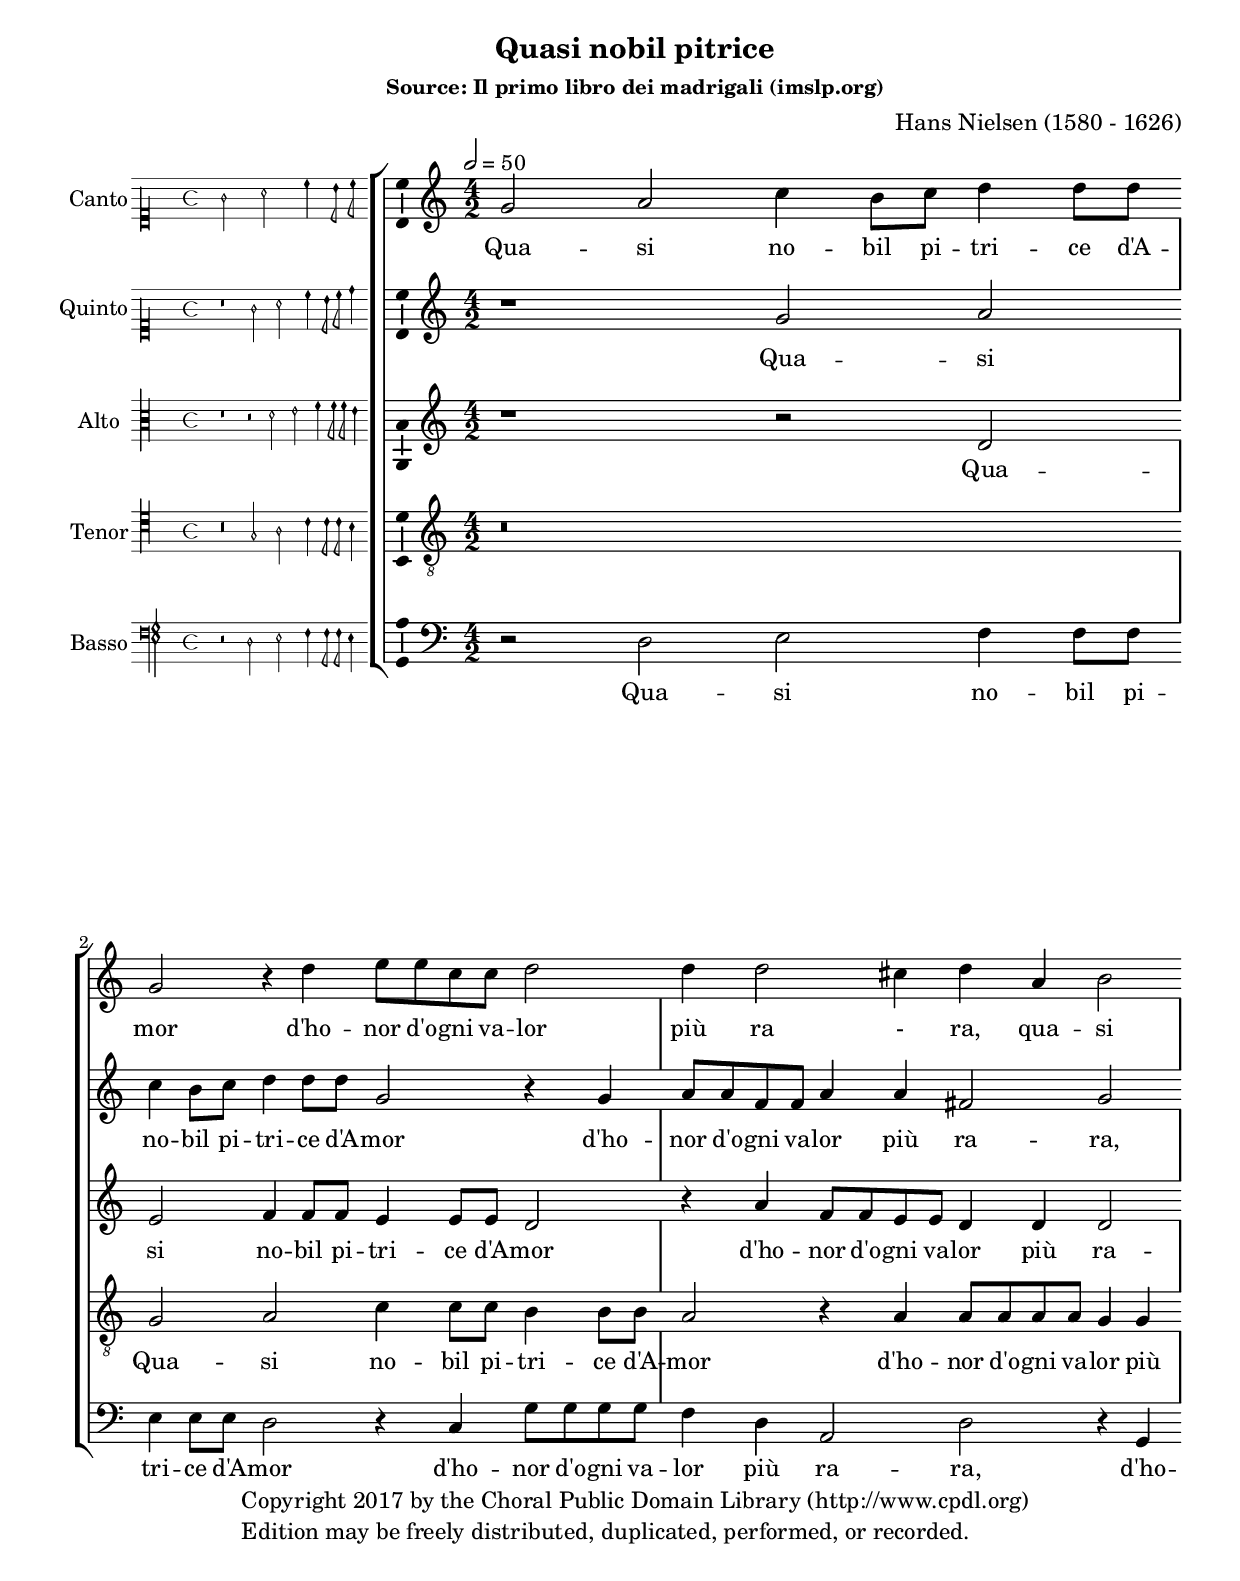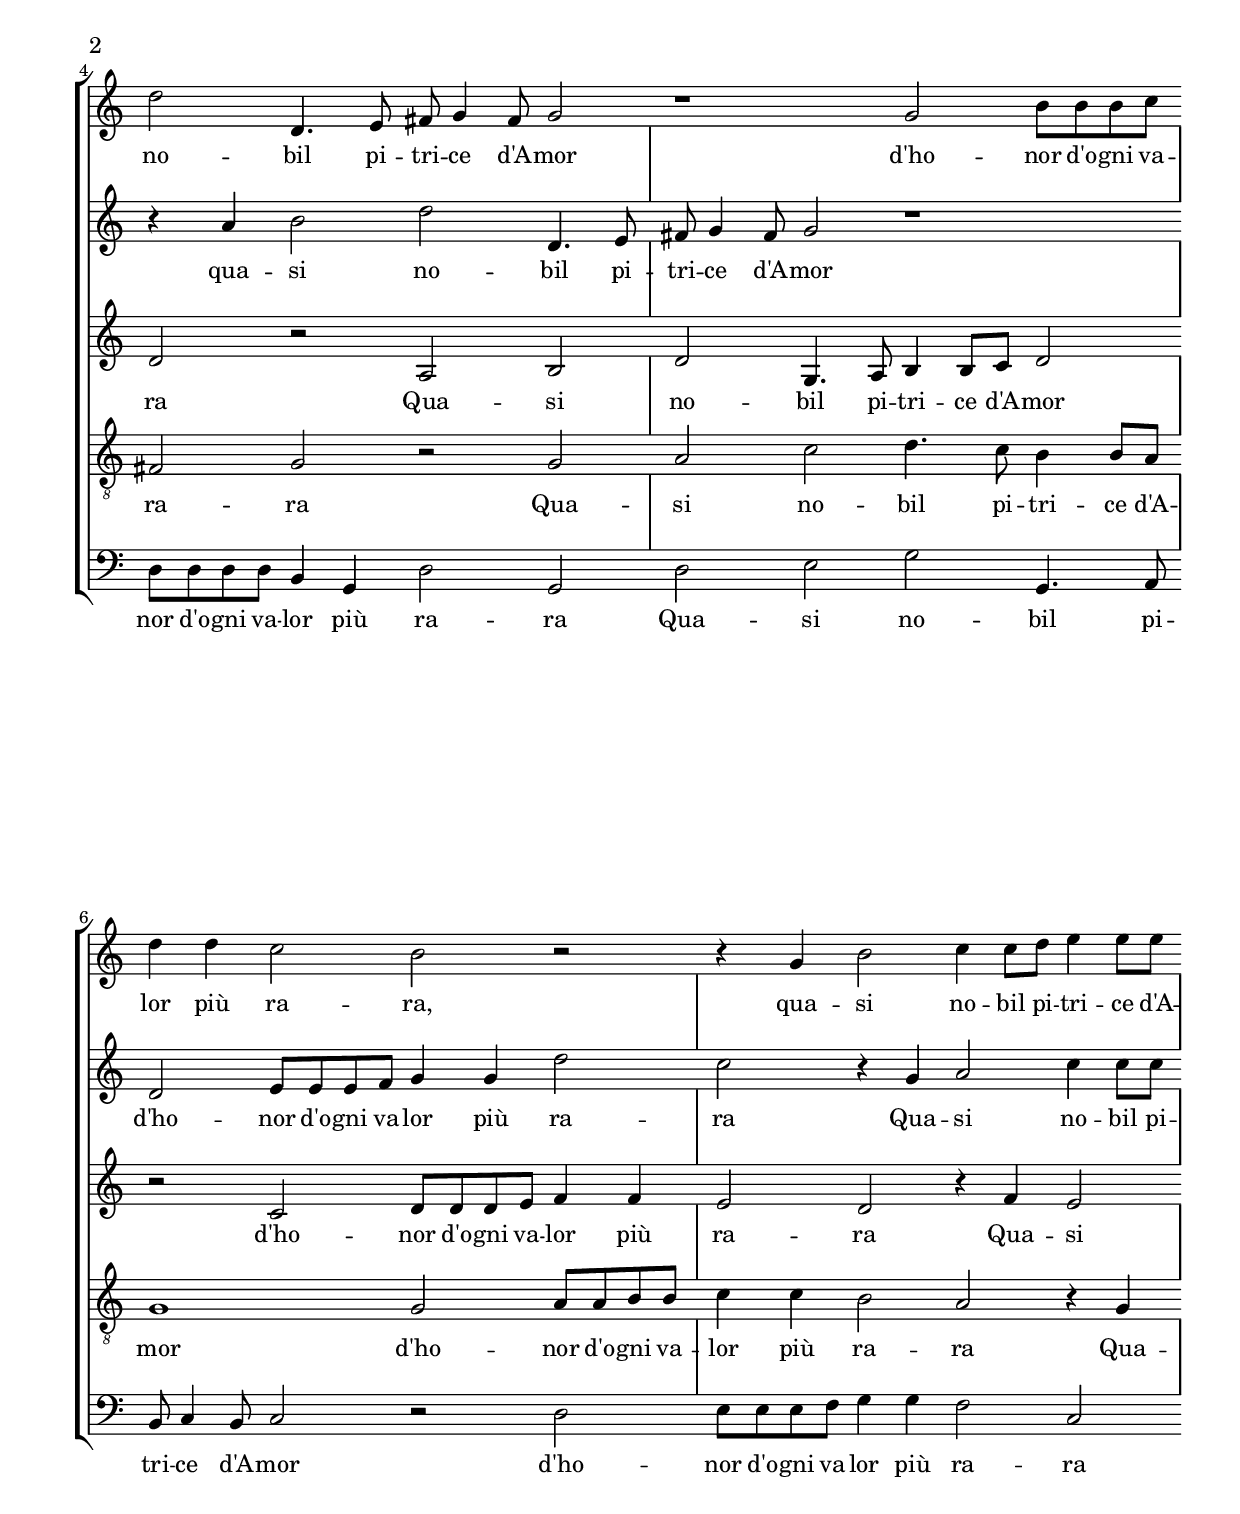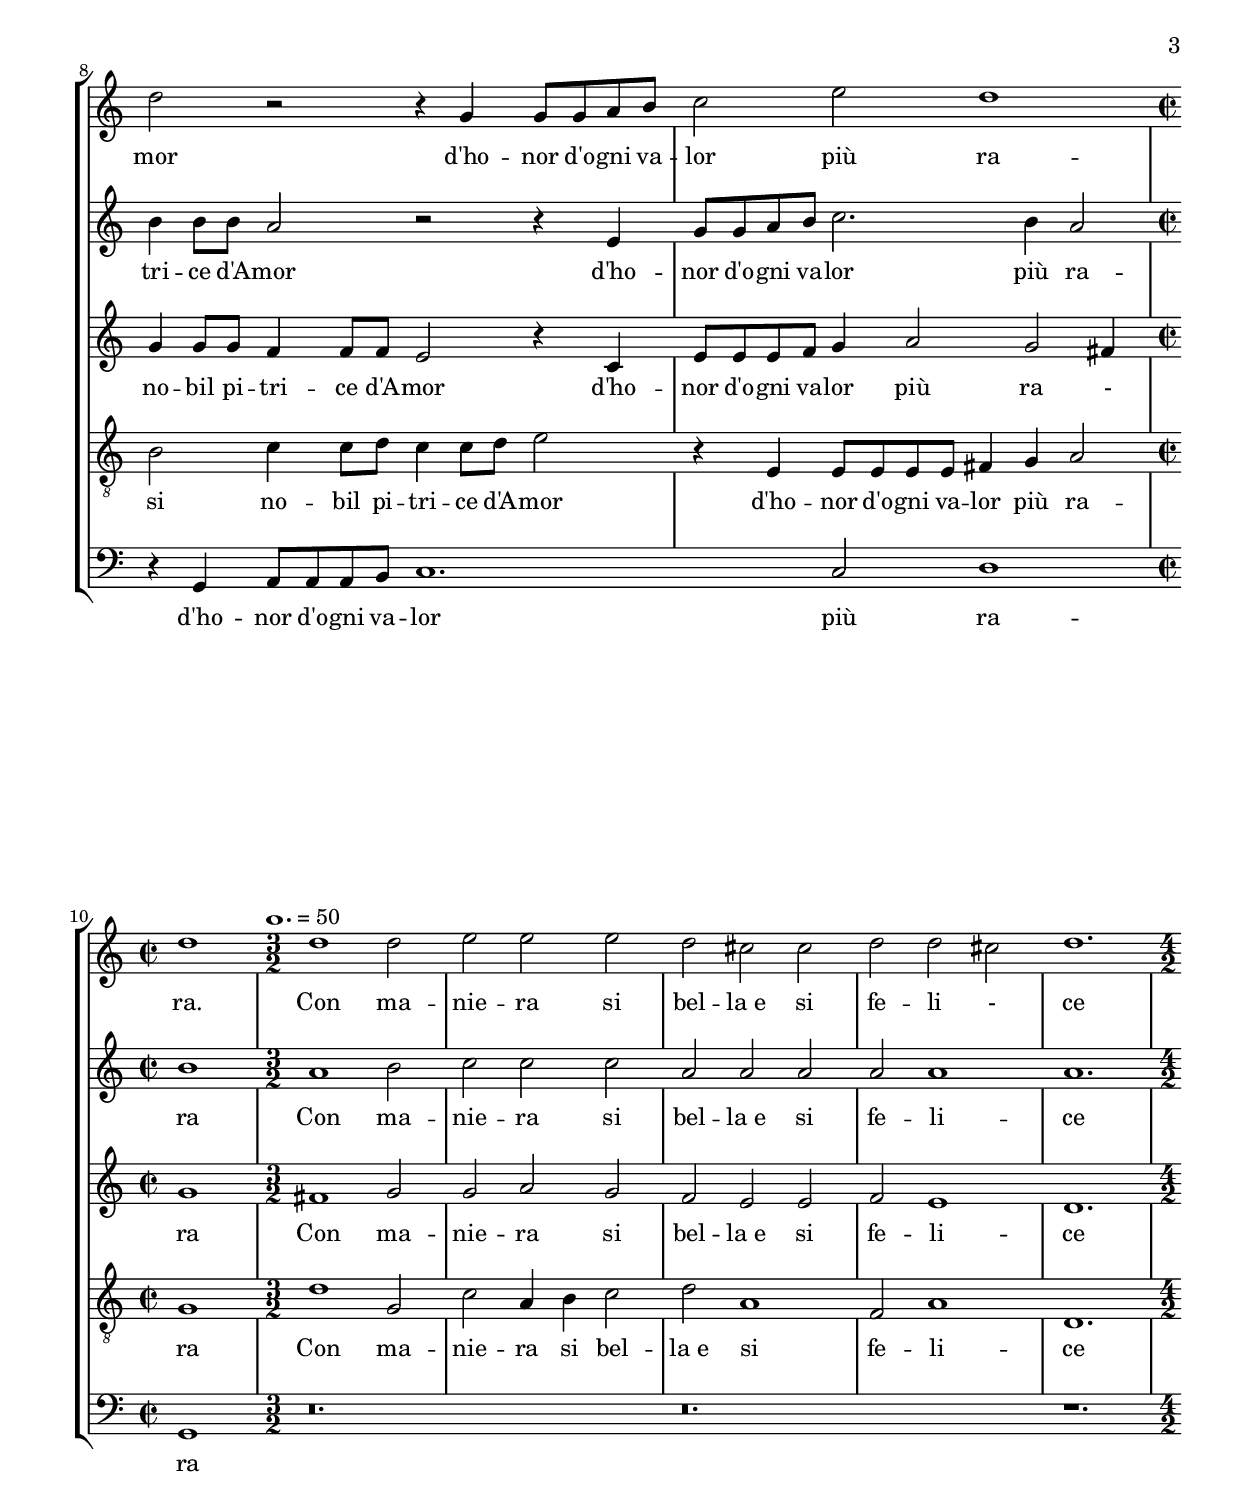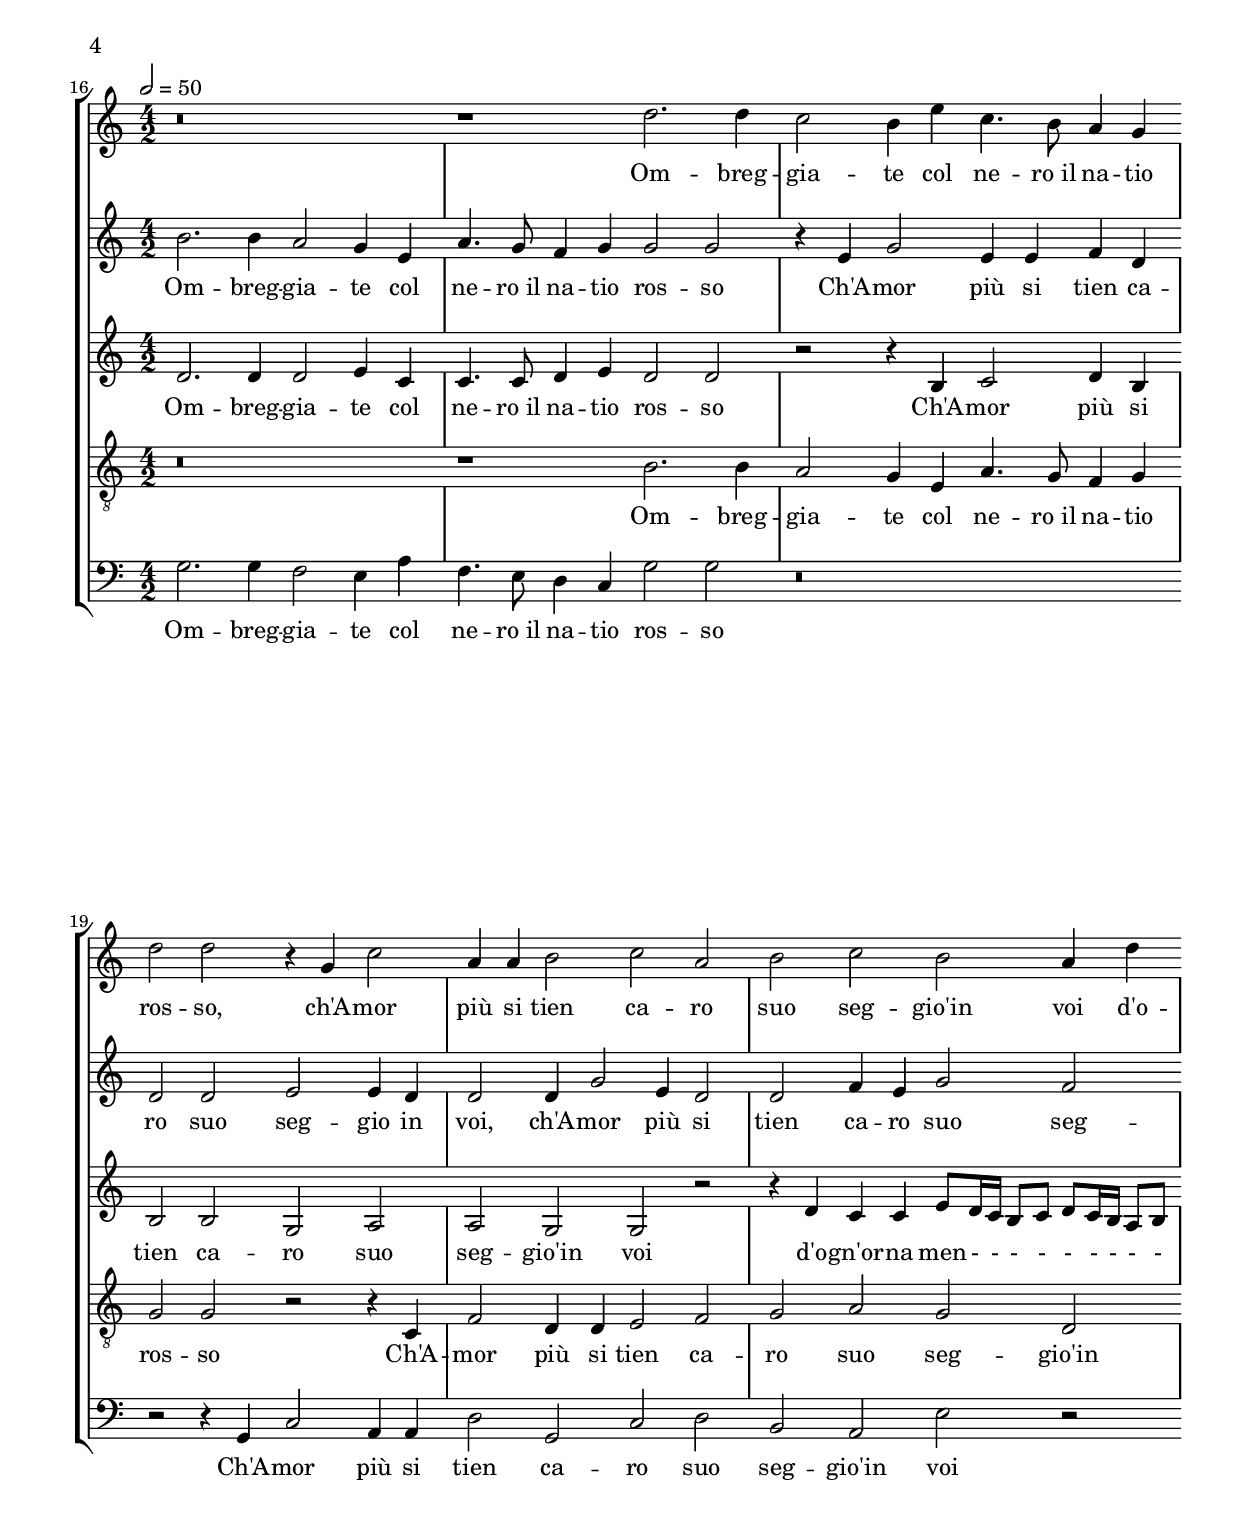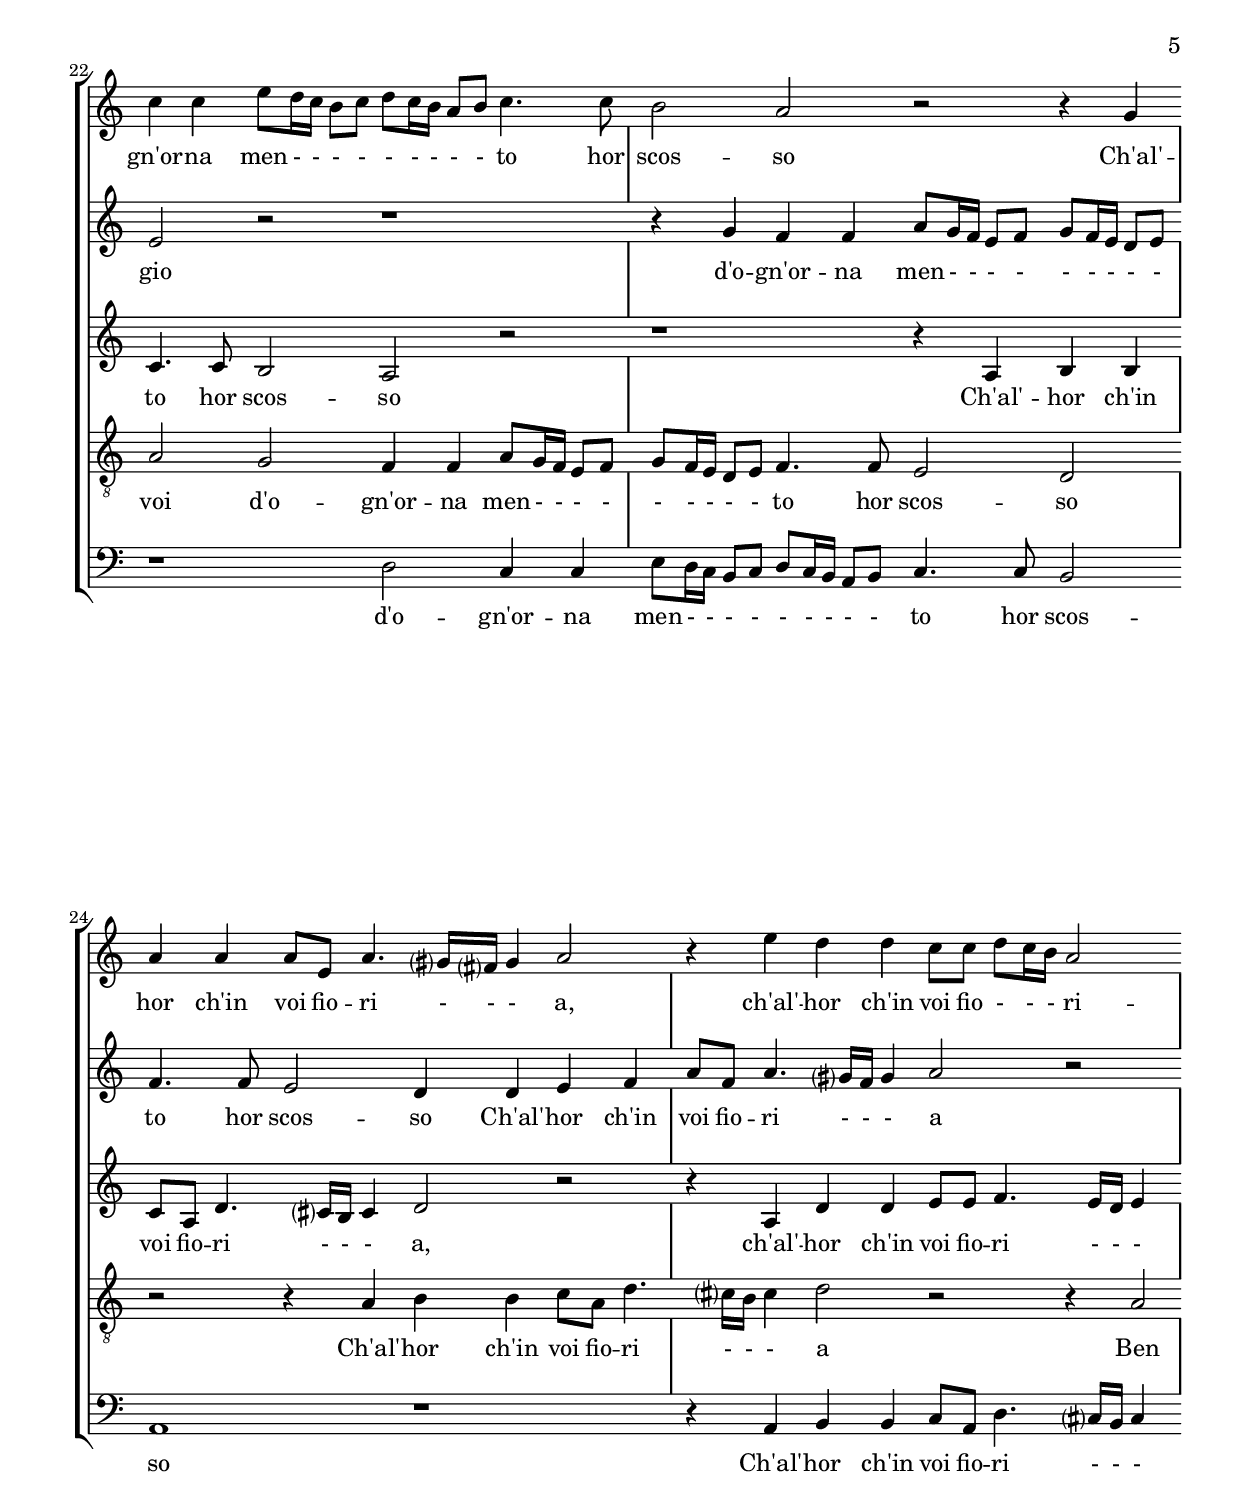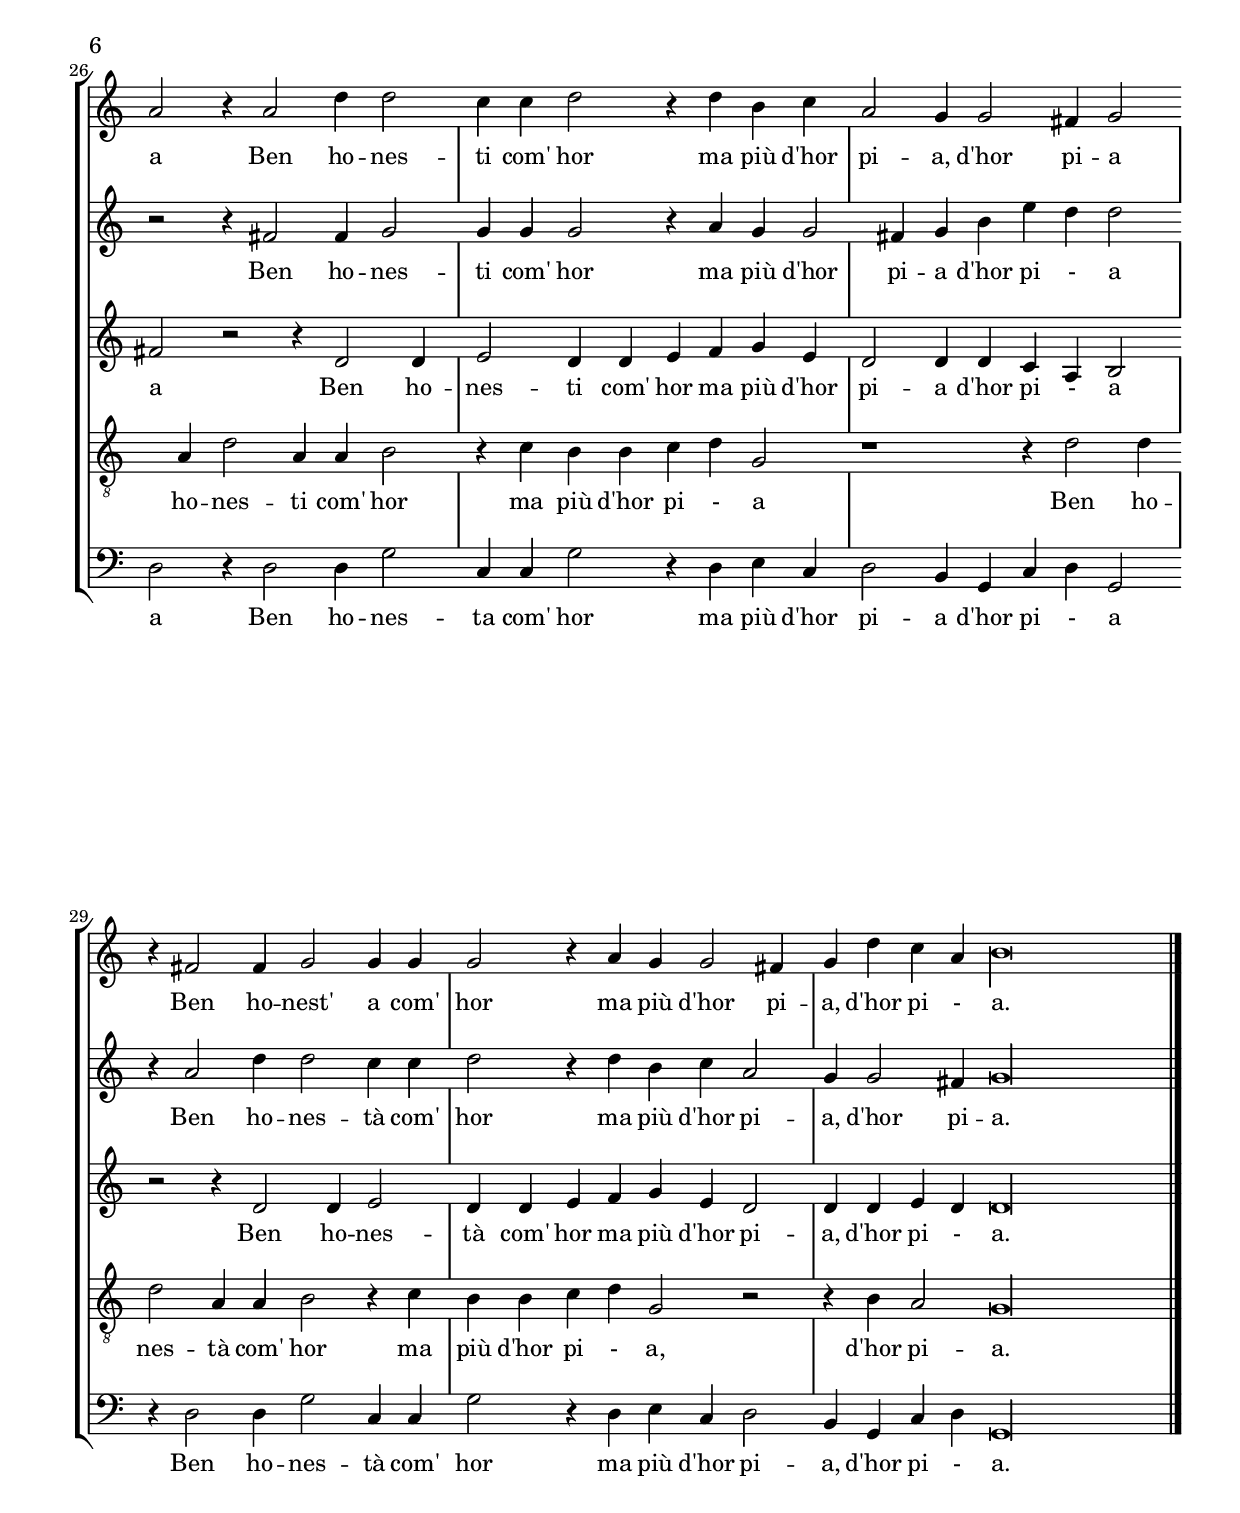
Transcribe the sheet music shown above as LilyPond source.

\version "2.20.0"

% other source: https://gallica.bnf.fr/ark:/12148/bpt6k45003550.r=hans%20nielsen?rk=21459;2


\header {
    title = \markup{ \huge { Quasi nobil pitrice } }
    composer = "Hans Nielsen (1580 - 1626)" 
    subtitle = \markup{ \small { Source: Il primo libro dei madrigali (imslp.org) } } 
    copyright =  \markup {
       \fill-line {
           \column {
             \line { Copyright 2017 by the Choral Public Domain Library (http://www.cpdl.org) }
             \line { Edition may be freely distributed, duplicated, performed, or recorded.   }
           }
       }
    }
}


\paper {
#(set-default-paper-size "a4")
    top-margin = 2\cm
    bottom-margin = 2\cm
    left-margin = 1.5\cm
}

ficta = { \once \set suggestAccidentals = ##t }

vera = { \once \set suggestAccidentals = ##f }

forget = #(define-music-function (parser location music) (ly:music?) #{
  \accidentalStyle forget
  #music
  \accidentalStyle default
#})


incipitGlobal = { 
    \key c \major
    \time 4/4
}

global =  {
	\set Score.skipBars = ##t
    \key c \major
    \time 4/2
    \tempo 2 = 50

    % the actual music
    \skip 1*61
    \bar ""
    
    % let finis bar go through all staves
    \skip 1*1
    \override Staff.BarLine.transparent = ##f
    \bar "|."
}


sopranoIncipit = \relative c''  {
    \incipitGlobal    
    \clef "petrucci-c1"
	g2 a c4 b8 c 
}

sopranoMusic =   \transpose g g  { \relative c'' { 
    \clef treble
	g2 a c4 b8 c d4 d8 d g,2 r4 d' e8 e c c d2 d4 d2 cis4
    d4 a b2 d d,4. e8 fis g4 fis8 g2 r1 g2 b8 b b c d4 d c2 b r r4 g4 b2
    c4 c8 d e4 e8 e d2 r2 r4 g, g8 g a b c2 e d1 \time 2/2 d \time 3/2 \tempo 1. = 50 d1 d2 e e e 
    d2 cis cis d d cis d1. \time 4/2 \tempo 2 = 50 r\breve r1 d2. d4 c2 b4 e c4. b8 a4 g d'2 d
    r4 g,4 c2 a4 a b2 c a b c b a4 d c c e8 d16 c b8 c d c16 b a8 b 
    c4. c8 b2 a r2 r4 g a a a8 e a4. gis?16 fis? gis4 a2 r4 e' d d c8 c d c16 b
    a2 a r4 a2 d4 d2 c4 c d2 r4 d b c a2 g4 g2 fis4 g2 r4 fis2 fis4
    g2 g4 g g2 r4 a4 g g2 fis4 g4 d'4 c a b\longa
}}

quintoIncipit =  \relative c'' {
    \incipitGlobal    
    \clef "petrucci-c1"
    r1 g2 a c4 b8 c d4
}

%bar 21, 22 "Ch'Amor più si tien caro suo seggio" : not sure about the underlay (original is quite vague)
quintoMusic =   \transpose g g  { \relative c''  {
    r1 g2 a c4 b8 c d4 d8 d g,2 r4 g a8 a f f 
    a4 a fis2 g r4 a4 b2 d d,4. e8 fis g4 fis8 g2 r1 d2 e8 e e f g4 g d'2 c 
    r4 g a2 c4 c8 c b4 b8 b a2 r2 r4 e4 g8 g a b c2. b4 a2 \time 2/2 b1
    \tempo \markup {
        \concat {
          (
          \smaller \general-align #Y #DOWN \note {2} #1
          " = "
          \smaller \general-align #Y #DOWN \note {1.} #1
          )
        }
    }
    \time 3/2 a1 b2 c c c a a a a a1 a1. 
    \tempo \markup {
        \concat {
          (
          \smaller \general-align #Y #DOWN \note {1.} #1
          " = "
          \smaller \general-align #Y #DOWN \note {2} #1
          )
        }
    }
    \time 4/2 b2. b4 a2 g4 e a4. g8 f4 g 
    g2 g r4 e g2 e4 e f d d2 d e e4 d d2 d4 g2 e4 d2 d f4 e g2
    f2 e r2 r1 r4 g4 f f a8 g16 f e8 f g f16 e d8 e f4. f8 e2 d4 d e f 
    a8 f a4. gis?16 f gis4 a2 r2 r2 r4 fis2 fis4 g2 g4 g g2 r4 a g g2 fis4 g b 
    e4 d d2 r4 a2 d4 d2 c4 c d2 r4 d4 b c a2 g4 g2 fis4 g\longa
}}

altoIncipit =  \relative c'  {
    \incipitGlobal    
    \clef "petrucci-c3"
	r1 r2 d2 e f4 f8 f e4 
}
    
  
    
altoMusic =   \transpose g g  {  \relative c' {
    \clef "treble"
	r1 r2 d2 e f4 f8 f e4 e8 e d2 r4 a'f8 f e e d4 d 
    d2 d r a b d g,4. a8 b4 b8 c d2 r c d8 d d e f4 f e2 d 
    r4 f4 e2 g4 g8 g f4 f8 f e2 r4 c4 e8 e e f g4 a2 g fis4 \time 2/2 g1 
    \time 3/2 fis1 g2 g a g f e e f e1 d1. \time 4/2 d2. d4 d2 e4 c c4. c8
    d4 e d2 d r2 r4 b4 c2 d4 b b2 b g a a g g r2 r4 d'4 c c 
    e8 d16 c b 8 c d c16 b a8 b c4. c8 b2 a r r1 r4 a b b c8 a d4. cis?16 b cis4
    d2 r2 r4 a4 d d e8 e f4. e16 d e4 fis2 r r4 d2 d4 e2 d4 d e f g e 
    d2 d4 d c a b2 r2 r4 d2 d4 e2 d4 d e f g e d2 d4 d e d d\longa
}}


tenorIncipit =  \relative c' {
    \incipitGlobal    
    \clef "petrucci-c4"
    r\breve g2 a c4 c8 c b4
}


tenorMusic =  \transpose g g  { \relative c'  {
    \clef "treble_8"
    r\breve g2 a c4 c8 c b4 b8 b a2 r4 a a8 a a a g4 g 
    fis2 g r g a c d4. c8 b4 b8 a g1 g2 a8 a b b c4 c b2 a r4 g4 b2
    c4 c8 d c4 c8 d e2 r4 e, 4 e8 e e e fis4 g a2 \time 2/2 g1 \time 3/2 d'1 g,2 c a4 b c2 
    d2 a1 f2 a1 d,1. \time 4/2 r\breve r1 b'2. b4 a2 g4 e a4. g8 f4 g g2 g r2 r4 c,
    f2 d4 d e2 f g a g d a' g f4 f a8 g16 f e8 f g f16 e d8 e 
    f4. f8 e2 d r2 r4 a'b b c8 a d4. cis?16 b cis4 d2 r r4 a2 a4 d2 a4 a b2 
    r4 c4 b b c d g,2 r1 r4 d'2 d4 d2 a4 a b2 r4 c b b c d g, 2 r 
    r4 b a2 g\longa 
}}


bassIncipit =  \relative c {
    \incipitGlobal    
    \clef "petrucci-f4"
    r2 d2 e f4 f8 f8 e4 
}

bassMusic =  \transpose g g  { \relative c { 
    \clef bass
    r2 d2 e f4 f8 f8 e4 e8 e d2 r4 c g'8 g g g f4 d
    a2 d r4 g, d'8 d d d b4 g d'2 g, d'e g g,4. a8 b c4 b8 c2 r2 d2
    e8 e e f g4 g f2 c r4 g4 a8 a a b c1. c2 d1 \time 2/2 g, \time 3/2 r\breve. r\breve. r1. \time 4/2 g'2. g4 
    f2 e4 a f4. e8 d4 c g'2 g r\breve r2 r4 g,4 c2 a4 a d2 g, c d b a e' r2
    r1 d2 c4 c e8 d16 c b8 c d8 c16 b a8 b c4. c8 b2 a1 r1 r4 a4 b b 
    c8 a d4. cis?16 b cis4 d2 r4 d2 d4 g2 c,4 c g'2 r4 d4 e c d2 b4 g 
    c4 d g, 2 r4 d'2 d4 g2 c, 4 c g'2 r4 d e c d2 b4 g c d g,\longa
}}


%Quasi nobil pitrice d'Amor 
%d'honor d'ogni valor più rara
%Con maniera si bella e si felice
%Ombreggiate col nero il natio rosso,
%Che Amor più si tien caro suo seggio in voi
%d'ogni ornamento hor scosso  
%Che al'hor che in voi fioria,
%Ben honesti come hor ma più d'hor pia

lyricsTextS = \lyricmode {
    Qua -- si no -- bil pi -- tri -- ce d'A -- mor d'ho -- nor d'o -- gni va -- lor più ra -
    ra, qua -- si no -- bil pi -- tri -- ce d'A -- mor d'ho -- nor d'o -- gni va -- lor più ra -- ra, qua -- si
    no -- bil pi -- tri -- ce d'A -- mor d'ho -- nor d'o -- gni va -- lor più ra -- ra. Con ma -- nie -- ra si 
    bel -- la_e si fe -- li - ce Om -- breg -- gia -- te col ne -- ro_il na -- tio ros -- so,
    ch'A -- mor più si tien ca -- ro suo seg -- gio'in voi d'o -- gn'or -- na men - - - - - - - - - 
    to hor scos -- so  Ch'al' -- hor ch'in voi fio -- ri - - - a, ch'al' -- hor ch'in voi fio - - - 
    ri -- a Ben ho -- nes -- ti com' hor ma più d'hor pi -- a, d'hor pi -- a Ben ho -- 
    nest' a com' hor ma più d'hor pi -- a, d'hor pi - a.
}

	
lyricsTextQ = \lyricmode {
    Qua -- si no -- bil pi -- tri -- ce d'A -- mor d'ho -- nor d'o -- gni va --
    lor più ra -- ra, qua -- si no -- bil pi -- tri -- ce d'A -- mor d'ho -- nor d'o -- gni va -- lor più ra -- ra
    Qua -- si no -- bil pi -- tri -- ce d'A -- mor d'ho -- nor d'o -- gni va -- lor più ra -- ra
    Con ma -- nie -- ra si bel -- la_e si fe -- li -- ce Om -- breg -- gia -- te col ne -- ro_il na -- tio 
    ros -- so Ch'A -- mor più si tien ca -- ro suo seg -- gio in voi, ch'A -- mor più si tien ca -- ro suo 
    seg -- gio d'o -- gn'or -- na men - - - - - - - - -  to hor scos -- so Ch'al' -- hor ch'in 
    voi fio -- ri - - - a Ben ho -- nes -- ti com' hor ma più d'hor pi -- a d'hor
    pi - a Ben ho --  nes -- tà com' hor ma più d'hor pi -- a, d'hor pi -- a.
}


lyricsTextA = \lyricmode {
    Qua -- si no -- bil pi -- tri -- ce d'A -- mor d'ho -- nor d'o -- gni va -- lor più 
    ra -- ra Qua -- si no -- bil pi -- tri -- ce d'A -- mor d'ho -- nor d'o -- gni va -- lor più ra -- ra
    Qua -- si no -- bil pi -- tri -- ce d'A -- mor d'ho -- nor d'o -- gni va -- lor più ra - ra
    Con ma -- nie -- ra si bel -- la_e si fe -- li -- ce Om -- breg -- gia -- te col ne -- ro_il
    na -- tio ros -- so Ch'A -- mor più si tien ca -- ro suo seg -- gio'in voi d'o -- gn'or -- na 
    men - - - - - - - - - to hor scos -- so Ch'al' -- hor ch'in voi fio -- ri - - - 
    a, ch'al' -- hor ch'in voi fio -- ri - - - a Ben ho -- nes -- ti com' hor ma più d'hor
    pi -- a d'hor pi - a Ben ho --  nes -- tà com' hor ma più d'hor pi -- a, d'hor pi - a.
}

lyricsTextT = \lyricmode {
    Qua -- si no -- bil pi -- tri -- ce d'A -- mor d'ho -- nor d'o -- gni va -- lor più 
    ra -- ra Qua -- si no -- bil pi -- tri -- ce d'A -- mor d'ho -- nor d'o -- gni va -- lor più ra -- ra Qua -- si
    no -- bil pi -- tri -- ce d'A -- mor d'ho -- nor d'o -- gni va -- lor più ra -- ra Con ma -- nie -- ra si bel -- 
    la_e si fe -- li -- ce Om -- breg -- gia -- te col ne -- ro_il na -- tio ros -- so Ch'A -- 
    mor più si tien ca -- ro suo seg -- gio'in voi d'o -- gn'or -- na men - - - - - - - - - 
    to hor scos -- so Ch'al' -- hor ch'in voi fio -- ri - - - a Ben ho -- nes -- ti com' hor 
    ma più d'hor pi - a Ben ho --  nes -- tà com' hor ma più d'hor pi - a, 
    d'hor pi -- a.
}

lyricsTextB = \lyricmode {
    Qua -- si no -- bil pi -- tri -- ce d'A -- mor d'ho -- nor d'o -- gni va -- lor più 
    ra -- ra, d'ho -- nor d'o -- gni va -- lor più ra -- ra Qua -- si no -- bil pi -- tri -- ce d'A -- mor d'ho -- 
    nor d'o -- gni va -- lor più ra -- ra d'ho -- nor d'o -- gni va -- lor più ra -- ra Om -- breg -- 
    gia -- te col ne -- ro_il na -- tio ros -- so Ch'A -- mor più si tien ca -- ro suo seg -- gio'in voi 
    d'o -- gn'or -- na men - - - - - - - - - to hor scos -- so Ch'al' -- hor ch'in 
    voi fio -- ri - - - a Ben ho -- nes -- ta com' hor ma più d'hor pi -- a d'hor
    pi - a Ben ho --  nes -- tà com' hor ma più d'hor pi -- a, d'hor pi - a.
}


\score { 
    \context StaffGroup <<
       \context Staff = "s" <<
	         \context Voice = "sopranos" { 
                  <<    \set Staff.instrumentName = #"Canto"
                        \incipit \sopranoIncipit
                        \global
                        \sopranoMusic >>
                 }
       >>
	   \context Lyrics = "sopranos" <<
	         \lyricsto sopranos \lyricsTextS
       >>

       \context Staff = "q" <<
	         \context Voice = "quintos" {  
                 <<  \set Staff.instrumentName = #"Quinto"
                     \global
                     \incipit \quintoIncipit
                     \quintoMusic >>
                 } 
       >>
	   \context Lyrics = "quintos" <<
	         \lyricsto quintos \lyricsTextQ
       >>

	   \context Staff = "a" <<
                 \context Voice = "altos" { 
                 << \set Staff.instrumentName = #"Alto"
                    \global
					\incipit \altoIncipit
                    \altoMusic >>
                 }
	   >>
	   \context Lyrics = "altos" <<
             \lyricsto altos \lyricsTextA
       >>

	   \context Staff = "t" <<
   	         \context Voice = "tenores" { 
                 << \set Staff.instrumentName = #"Tenor"
                    \global
					\incipit \tenorIncipit
                    \tenorMusic  >>
                 }
 	   >> 
 	   \context Lyrics = "tenores" <<
             \lyricsto tenores \lyricsTextT
       >>
       \context Staff = "b" <<
            \context Voice = "basses" {  
                <<  \set Staff.instrumentName = #"Basso"
                    \global
					\incipit \bassIncipit
                    \bassMusic  >>
             }
	   >>
	   \context Lyrics = "b" <<
	         \lyricsto basses \lyricsTextB
       >>
    >>
    \midi {}
    \layout {
        #(layout-set-staff-size 19)
        \context {
            \Lyrics
            \consists "Bar_engraver"
            \consists "Separating_line_group_engraver"
        }
        \context {
           \Score
           \hide BarLine
        } 
        \context {
			\Voice
			\hide Slur       % no slurs 
			\remove "Forbid_line_break_engraver"
			\consists "Ambitus_engraver"
		  }
		indent = 5\cm
        incipit-width = 4\cm
    }
}
